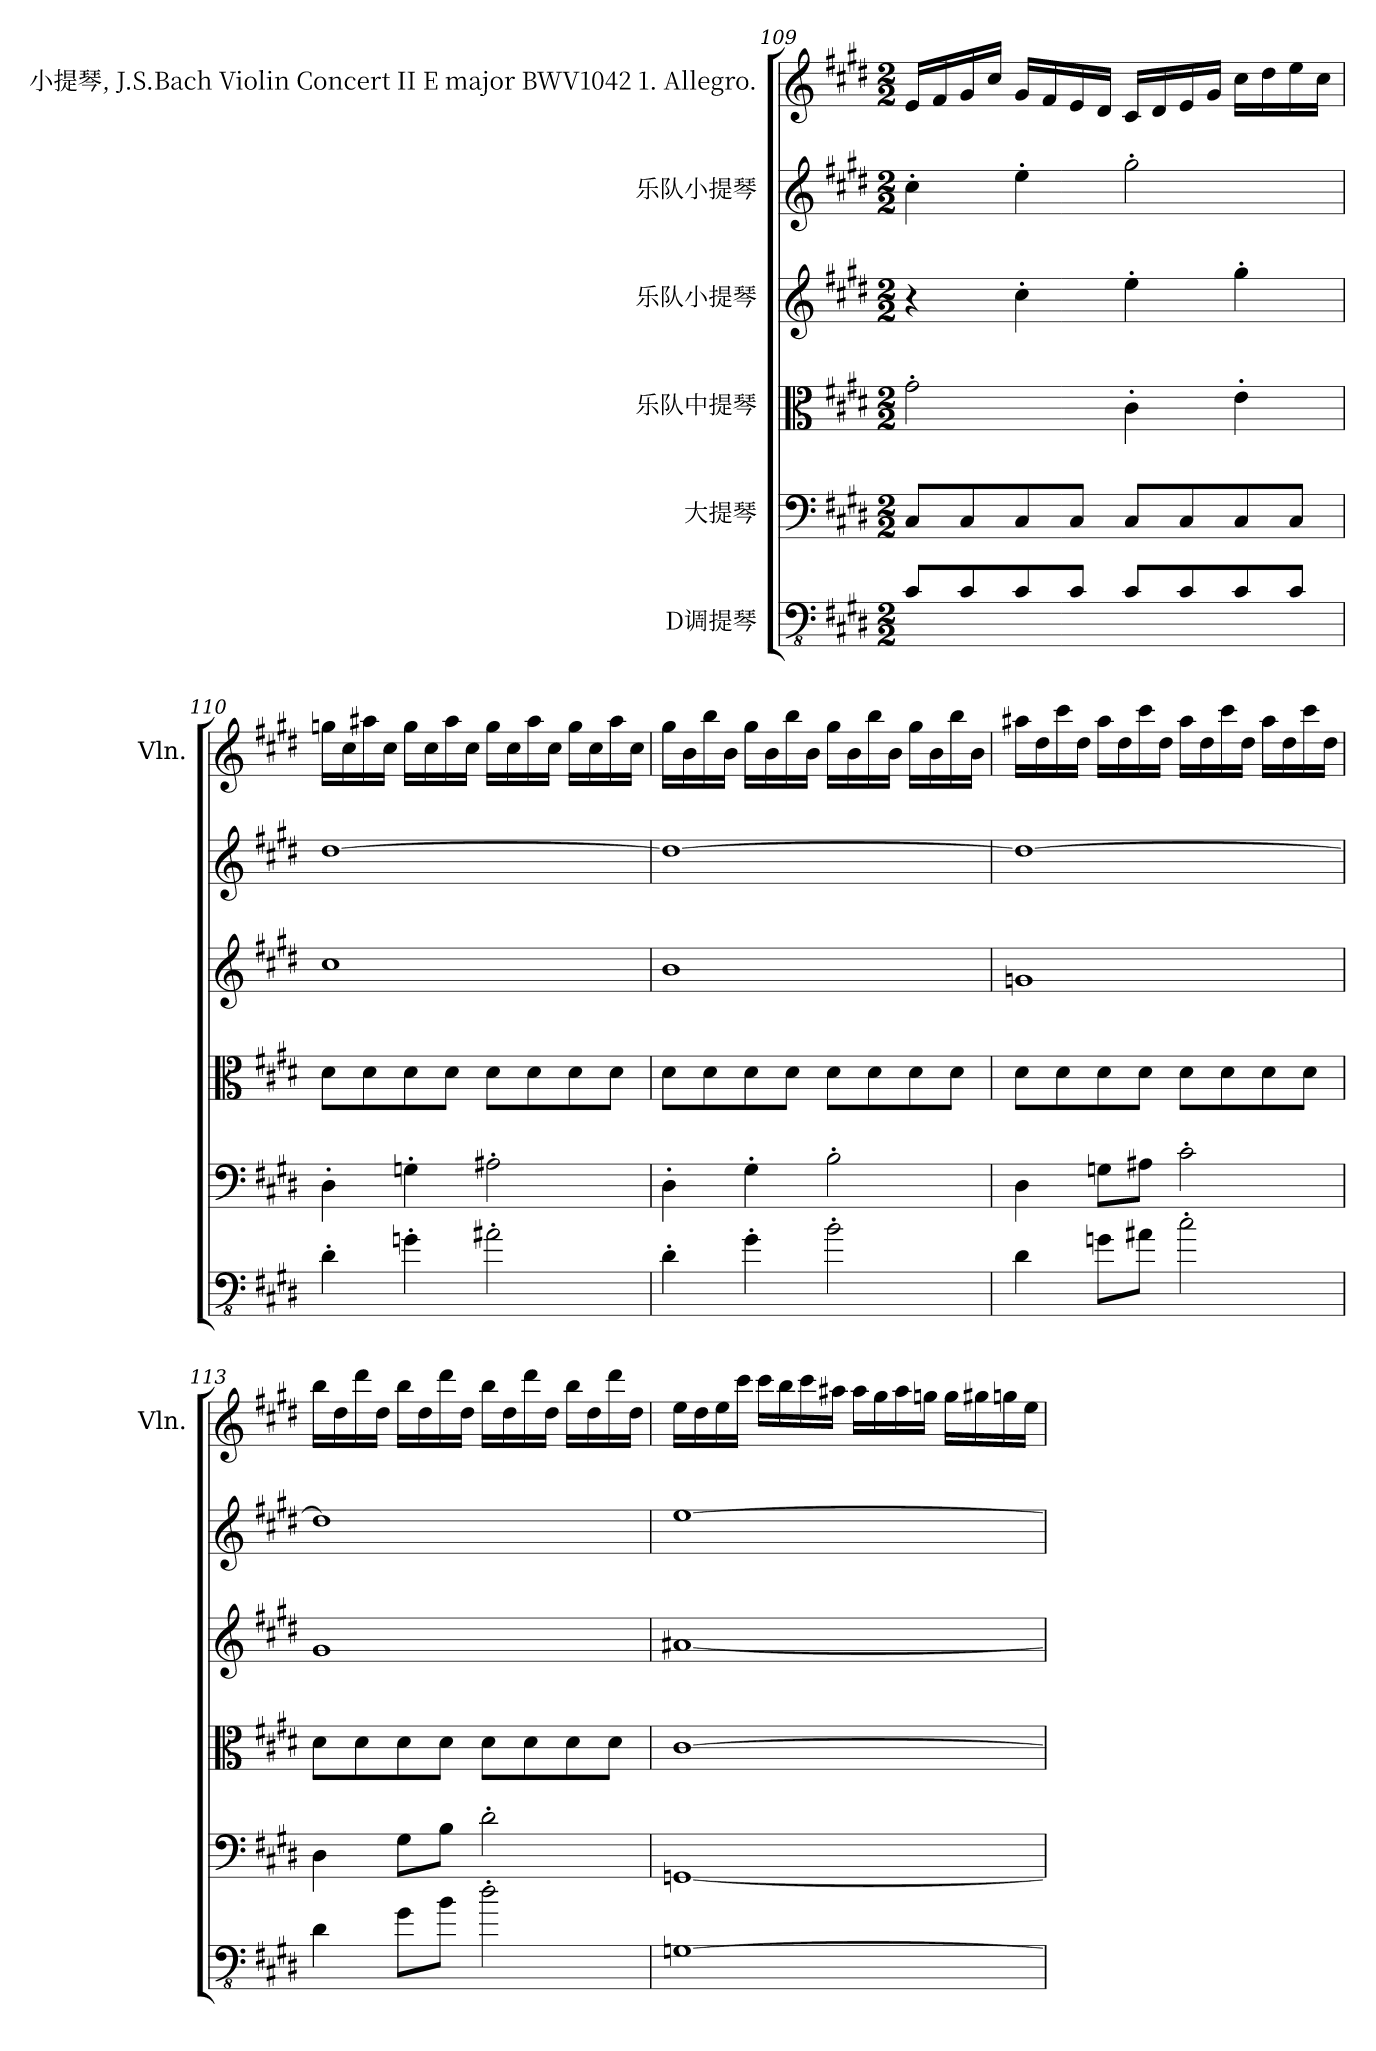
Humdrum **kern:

**kern	**kern	**kern	**kern	**kern	**kern
*part6	*part5	*part4	*part3	*part2	*part1
*staff6	*staff5	*staff4	*staff3	*staff2	*staff1
*I"D调提琴	*I"大提琴	*I"乐队中提琴	*I"乐队小提琴	*I"乐队小提琴	*I"小提琴, J.S.Bach Violin Concert II E major BWV1042 1. Allegro.
*	*	*	*	*	*I'Vln.
*clefFv4	*clefF4	*clefC3	*clefG2	*clefG2	*clefG2
*ITrd7c12	*	*	*	*	*
*k[f#c#g#d#]	*k[f#c#g#d#]	*k[f#c#g#d#]	*k[f#c#g#d#]	*k[f#c#g#d#]	*k[f#c#g#d#]
*M2/2	*M2/2	*M2/2	*M2/2	*M2/2	*M2/2
=109	=109	=109	=109	=109	=109
8CC#/L	8C#/L	2g#'\	4r	4cc#'\	16e/LL
.	.	.	.	.	16f#/
8CC#/	8C#/	.	.	.	16g#/
.	.	.	.	.	16cc#/JJ
8CC#/	8C#/	.	4cc#'\	4ee'\	16g#/LL
.	.	.	.	.	16f#/
8CC#/J	8C#/J	.	.	.	16e/
.	.	.	.	.	16d#/JJ
8CC#/L	8C#/L	4c#'\	4ee'\	2gg#'\	16c#/LL
.	.	.	.	.	16d#/
8CC#/	8C#/	.	.	.	16e/
.	.	.	.	.	16g#/JJ
8CC#/	8C#/	4e'\	4gg#'\	.	16cc#\LL
.	.	.	.	.	16dd#\
8CC#/J	8C#/J	.	.	.	16ee\
.	.	.	.	.	16cc#\JJ
!!LO:LB:g=z
=110	=110	=110	=110	=110	=110
4DD#'\	4D#'\	8d#\L	1cc#	[1dd#	16ggn\LL
.	.	.	.	.	16cc#\
.	.	8d#\	.	.	16aa#X\
.	.	.	.	.	16cc#\JJ
4GGn'\	4Gn'\	8d#\	.	.	16gg\LL
.	.	.	.	.	16cc#\
.	.	8d#\J	.	.	16aa#\
.	.	.	.	.	16cc#\JJ
2AA#X'\	2A#X'\	8d#\L	.	.	16gg\LL
.	.	.	.	.	16cc#\
.	.	8d#\	.	.	16aa#\
.	.	.	.	.	16cc#\JJ
.	.	8d#\	.	.	16gg\LL
.	.	.	.	.	16cc#\
.	.	8d#\J	.	.	16aa#\
.	.	.	.	.	16cc#\JJ
=111	=111	=111	=111	=111	=111
4DD#'\	4D#'\	8d#\L	1b	1dd#_	16gg#\LL
.	.	.	.	.	16b\
.	.	8d#\	.	.	16bb\
.	.	.	.	.	16b\JJ
4GG#'\	4G#'\	8d#\	.	.	16gg#\LL
.	.	.	.	.	16b\
.	.	8d#\J	.	.	16bb\
.	.	.	.	.	16b\JJ
2BB'\	2B'\	8d#\L	.	.	16gg#\LL
.	.	.	.	.	16b\
.	.	8d#\	.	.	16bb\
.	.	.	.	.	16b\JJ
.	.	8d#\	.	.	16gg#\LL
.	.	.	.	.	16b\
.	.	8d#\J	.	.	16bb\
.	.	.	.	.	16b\JJ
!!LO:PB:g=z
=112	=112	=112	=112	=112	=112
4DD#\	4D#\	8d#\L	1gn	1dd#_	16aa#X\LL
.	.	.	.	.	16dd#\
.	.	8d#\	.	.	16ccc#\
.	.	.	.	.	16dd#\JJ
8GGn\L	8Gn\L	8d#\	.	.	16aa#\LL
.	.	.	.	.	16dd#\
8AA#X\J	8A#X\J	8d#\J	.	.	16ccc#\
.	.	.	.	.	16dd#\JJ
2C#'\	2c#'\	8d#\L	.	.	16aa#\LL
.	.	.	.	.	16dd#\
.	.	8d#\	.	.	16ccc#\
.	.	.	.	.	16dd#\JJ
.	.	8d#\	.	.	16aa#\LL
.	.	.	.	.	16dd#\
.	.	8d#\J	.	.	16ccc#\
.	.	.	.	.	16dd#\JJ
=113	=113	=113	=113	=113	=113
4DD#\	4D#\	8d#\L	1g#	1dd#]	16bb\LL
.	.	.	.	.	16dd#\
.	.	8d#\	.	.	16ddd#\
.	.	.	.	.	16dd#\JJ
8GG#\L	8G#\L	8d#\	.	.	16bb\LL
.	.	.	.	.	16dd#\
8BB\J	8B\J	8d#\J	.	.	16ddd#\
.	.	.	.	.	16dd#\JJ
2D#'\	2d#'\	8d#\L	.	.	16bb\LL
.	.	.	.	.	16dd#\
.	.	8d#\	.	.	16ddd#\
.	.	.	.	.	16dd#\JJ
.	.	8d#\	.	.	16bb\LL
.	.	.	.	.	16dd#\
.	.	8d#\J	.	.	16ddd#\
.	.	.	.	.	16dd#\JJ
!!LO:LB:g=z
=114	=114	=114	=114	=114	=114
[1GGGn	[1GGn	[1c#	[1a#X	[1ee	16ee\LL
.	.	.	.	.	16dd#\
.	.	.	.	.	16ee\
.	.	.	.	.	16ccc#\JJ
.	.	.	.	.	16ccc#\LL
.	.	.	.	.	16bb\
.	.	.	.	.	16ccc#\
.	.	.	.	.	16aa#X\JJ
.	.	.	.	.	16aa#\LL
.	.	.	.	.	16gg#\
.	.	.	.	.	16aa#\
.	.	.	.	.	16ggn\JJ
.	.	.	.	.	16gg\LL
.	.	.	.	.	16gg#X\
.	.	.	.	.	16ggn\
.	.	.	.	.	16ee\JJ
=	=	=	=	=	=
*-	*-	*-	*-	*-	*-
